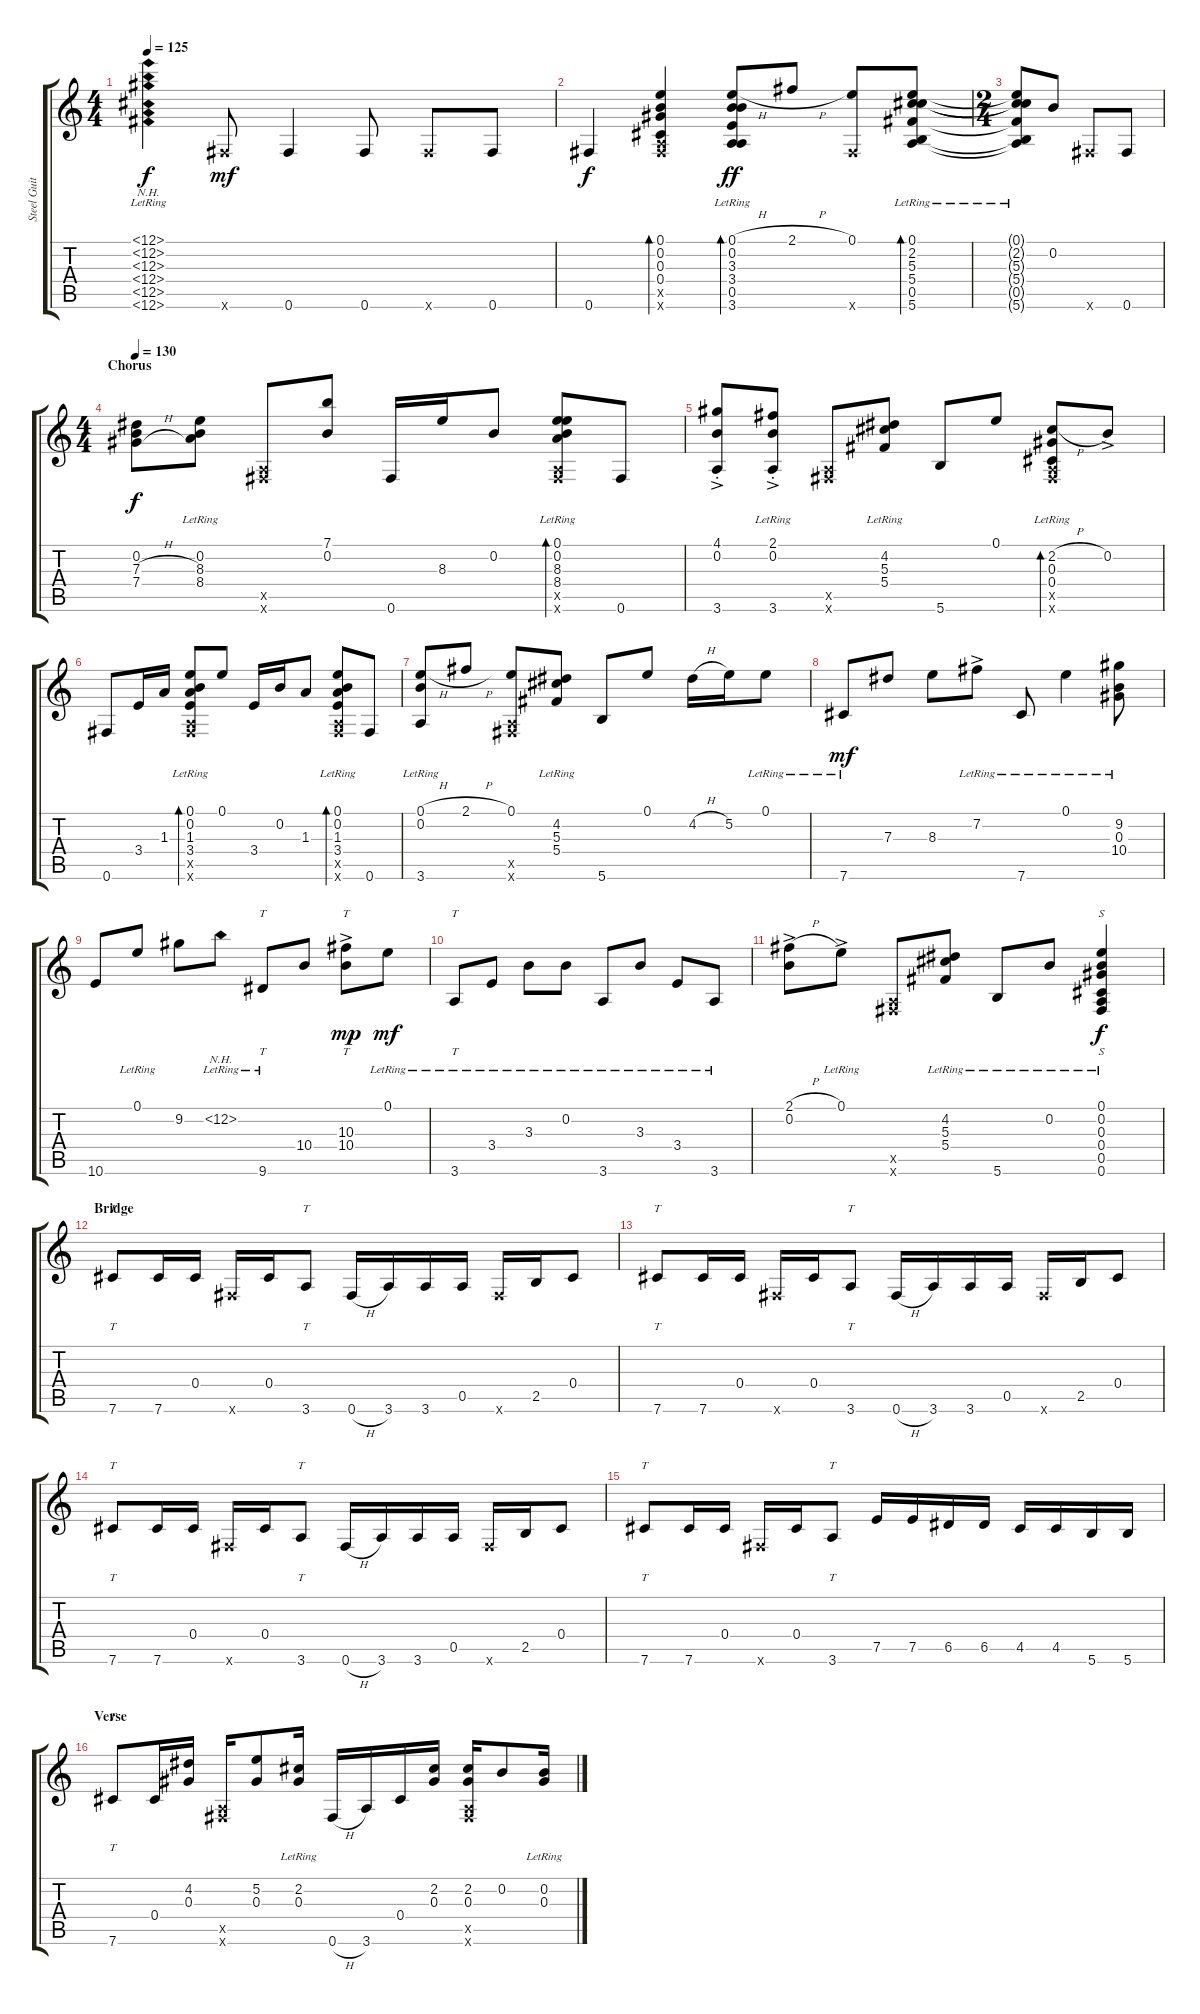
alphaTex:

\track ("Steel Guitar" "Steel Guit") {instrument acousticguitarsteel}
\staff {score tabs}
\tuning (E4 B3 Ab3 Db3 A2 Gb2) {hide}
\ts (4 4)
\tempo 125
\clef g2
\ks c
(12.1{nh lr t} 12.2{nh lr t} 12.3{nh lr t} 12.4{nh lr t} 12.5{nh lr t} 12.6{nh lr t}).4{dy f} 0.6{x}.8{dy mf} 0.6.4 0.6.8 0.6{x}.8 0.6.8 |
0.6.4{dy f} (0.1 0.2 0.3 0.4 0.5{x} 0.6{x}).4{bd 30} (0.1{h} 0.2{lr} 3.3{lr} 3.4{lr} 0.5{lr} 3.6{lr}).8{bd 30 dy ff} 2.1{h}.8 (0.1 0.6{x}).8 (0.1{lr} 2.2{lr} 5.3{lr} 5.4{lr} 0.5 5.6).8{bd 30} |
\ts (2 4)
(0.1{lr t} 2.2{lr t} 5.3{lr t} 5.4{lr t} 0.5{t} 5.6{t}).8 0.2.8 0.6{x}.8 0.6.8 |
\ts (4 4)
\section ("" "Chorus")
\tempo 130
(0.2 7.3{h} 7.4{h}).8{dy f} (0.2{lr} 8.3{lr} 8.4{lr}).8 (0.5{x} 0.6{x}).8 (7.1 0.2).8 0.6.16 8.3.16 0.2.8 (0.1{lr} 0.2{lr} 8.3{lr} 8.4{lr} 0.5{x} 0.6{x}).8{bd 30} 0.6.8 |
(4.1{ac st} 0.2 3.6{ac st}).8 (2.1{ac st} 0.2{lr} 3.6).8 (0.5{x} 0.6{x}).8 (4.2{lr} 5.3{lr} 5.4{lr}).8 5.6.8 0.1.8 (2.2{h} 0.3{lr} 0.4{lr} 0.5{x} 0.6{x}).8{bd 30} 0.2{ac}.8 |
0.6.8 3.4.16 1.3.16 (0.1{lr} 0.2{lr} 1.3{lr} 3.4{lr} 0.5{x} 0.6{x}).8{bd 30} 0.1.8 3.4.16 0.2.16 1.3.8 (0.1{lr} 0.2{lr} 1.3{lr} 3.4{lr} 0.5{x} 0.6{x}).8{bd 30} 0.6.8 |
(0.1{h} 0.2{lr} 3.6{lr}).8 2.1{h}.8 (0.1 0.5{x} 0.6{x}).8 (4.2{lr} 5.3{lr} 5.4{lr}).8 5.6.8 0.1.8 4.2{h}.16 5.2.16 0.1{lr}.8 |
7.6{lr}.8{dy mf} 7.3.8 8.3.8 7.2{ac lr}.8 7.6{lr}.8 0.1{lr}.4 (9.2{lr} 0.3{lr} 10.4{lr}).8 |
10.6.8 0.1{lr}.8 9.2.8 12.2{nh lr}.8 9.6{lr}.8{tt} 10.4.8 (10.3{ac} 10.4{ac}).8{tt dy mp} 0.1{lr}.8{dy mf} |
3.6{lr}.8{tt} 3.4{lr}.8 3.3{lr}.8 0.2{lr}.8 3.6{lr}.8 3.3{lr}.8 3.4{lr}.8 3.6{lr}.8 |
(2.1{h ac} 0.2{ac}).8 0.1{ac lr}.8 (0.5{x} 0.6{x}).8 (4.2{lr} 5.3{lr} 5.4{lr}).8 5.6{lr}.8 0.2{lr}.8 (0.1{lr} 0.2{lr} 0.3{lr} 0.4{lr} 0.5{lr} 0.6{lr}).4{s dy f} |
\section ("" "Bridge")
7.6.8{tt} 7.6.16 0.4.16 0.6{x}.16 0.4.16 3.6.8{tt} 0.6{h}.16 3.6.16 3.6.16 0.5.16 0.6{x}.16 2.5.16 0.4.8 |
7.6.8{tt} 7.6.16 0.4.16 0.6{x}.16 0.4.16 3.6.8{tt} 0.6{h}.16 3.6.16 3.6.16 0.5.16 0.6{x}.16 2.5.16 0.4.8 |
7.6.8{tt} 7.6.16 0.4.16 0.6{x}.16 0.4.16 3.6.8{tt} 0.6{h}.16 3.6.16 3.6.16 0.5.16 0.6{x}.16 2.5.16 0.4.8 |
7.6.8{tt} 7.6.16 0.4.16 0.6{x}.16 0.4.16 3.6.8{tt} 7.5.16 7.5.16 6.5.16 6.5.16 4.5.16 4.5.16 5.6.16 5.6.16 |
\section ("" "Verse ")
7.6.8{tt} 0.4.16 (4.2 0.3).16 (0.5{x} 0.6{x}).16 (5.2 0.3).8 (2.2{lr} 0.3{lr}).16 0.6{h}.16 3.6.16 0.4.16 (2.2 0.3).16 (2.2 0.3 0.5{x} 0.6{x}).16 0.2.8 (0.2{lr} 0.3{lr}).16
